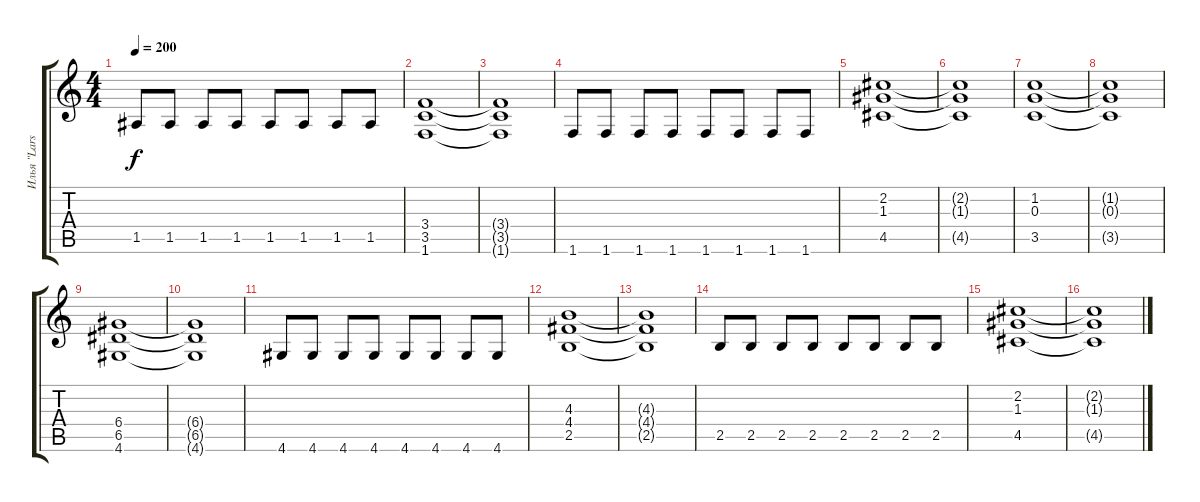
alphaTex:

\track ("Илья \"Lars\" Мамонтов" "Илья \"Lars") {instrument distortionguitar}
\staff {score tabs}
\tuning (E4 B3 G3 D3 A2 E2) {hide}
\ts (4 4)
\tempo 200
\clef g2
\ks c
1.5.8{dy f} 1.5.8 1.5.8 1.5.8 1.5.8 1.5.8 1.5.8 1.5.8 |
(3.4 3.5 1.6).1 |
(3.4{t} 3.5{t} 1.6{t}).1 |
1.6.8 1.6.8 1.6.8 1.6.8 1.6.8 1.6.8 1.6.8 1.6.8 |
(2.2 1.3 4.5).1 |
(2.2{t} 1.3{t} 4.5{t}).1 |
(1.2 0.3 3.5).1 |
(1.2{t} 0.3{t} 3.5{t}).1 |
(6.4 6.5 4.6).1 |
(6.4{t} 6.5{t} 4.6{t}).1 |
4.6.8 4.6.8 4.6.8 4.6.8 4.6.8 4.6.8 4.6.8 4.6.8 |
(4.3 4.4 2.5).1 |
(4.3{t} 4.4{t} 2.5{t}).1 |
2.5.8 2.5.8 2.5.8 2.5.8 2.5.8 2.5.8 2.5.8 2.5.8 |
(2.2 1.3 4.5).1 |
(2.2{t} 1.3{t} 4.5{t}).1
